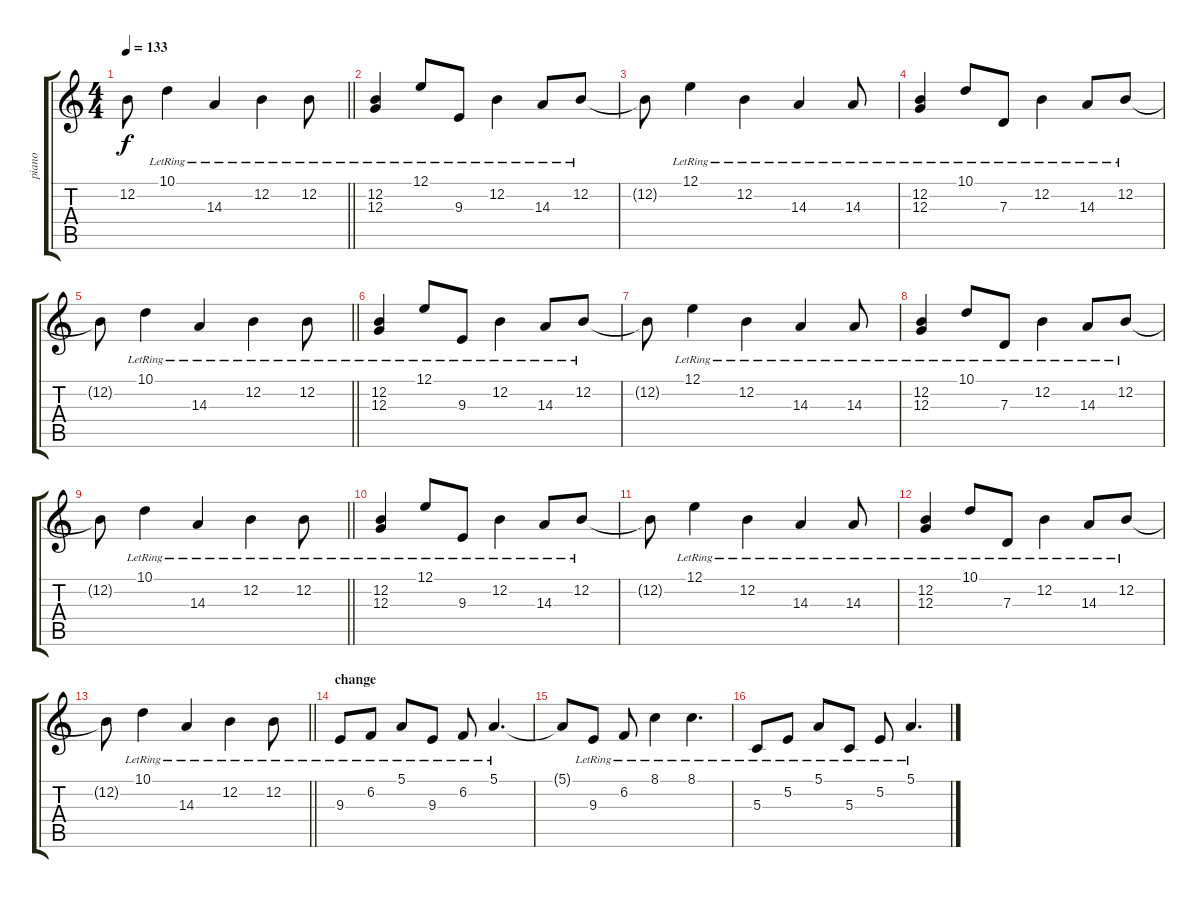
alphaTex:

\track ("piano" "piano") {instrument brightacousticpiano}
\staff {score tabs}
\tuning (E4 B3 G3 D3 A2 E2) {hide}
\ts (4 4)
\tempo 133
\clef g2
\barLineRight lightlight
\ks c
12.2{t}.8{dy f} 10.1{lr}.4 14.3{lr}.4 12.2{lr}.4 12.2{lr}.8 |
(12.2{lr} 12.3{lr}).4 12.1{lr}.8 9.3{lr}.8 12.2{lr}.4 14.3{lr}.8 12.2{lr}.8 |
12.2{t}.8 12.1{lr}.4 12.2{lr}.4 14.3{lr}.4 14.3{lr}.8 |
(12.2{lr} 12.3{lr}).4 10.1{lr}.8 7.3{lr}.8 12.2{lr}.4 14.3{lr}.8 12.2{lr}.8 |
\barLineRight lightlight
12.2{t}.8 10.1{lr}.4 14.3{lr}.4 12.2{lr}.4 12.2{lr}.8 |
(12.2{lr} 12.3{lr}).4 12.1{lr}.8 9.3{lr}.8 12.2{lr}.4 14.3{lr}.8 12.2{lr}.8 |
12.2{t}.8 12.1{lr}.4 12.2{lr}.4 14.3{lr}.4 14.3{lr}.8 |
(12.2{lr} 12.3{lr}).4 10.1{lr}.8 7.3{lr}.8 12.2{lr}.4 14.3{lr}.8 12.2{lr}.8 |
\barLineRight lightlight
12.2{t}.8 10.1{lr}.4 14.3{lr}.4 12.2{lr}.4 12.2{lr}.8 |
(12.2{lr} 12.3{lr}).4 12.1{lr}.8 9.3{lr}.8 12.2{lr}.4 14.3{lr}.8 12.2{lr}.8 |
12.2{t}.8 12.1{lr}.4 12.2{lr}.4 14.3{lr}.4 14.3{lr}.8 |
(12.2{lr} 12.3{lr}).4 10.1{lr}.8 7.3{lr}.8 12.2{lr}.4 14.3{lr}.8 12.2{lr}.8 |
\barLineRight lightlight
12.2{t}.8 10.1{lr}.4 14.3{lr}.4 12.2{lr}.4 12.2{lr}.8 |
\section ("" "change")
9.3{lr}.8{volume 11} 6.2{lr}.8 5.1{lr}.8 9.3{lr}.8 6.2{lr}.8 5.1{lr}.4{d} |
5.1{t}.8 9.3{lr}.8 6.2{lr}.8 8.1{lr}.4 8.1{lr}.4{d} |
5.3{lr}.8 5.2{lr}.8 5.1{lr}.8 5.3{lr}.8 5.2{lr}.8 5.1{lr}.4{d}
